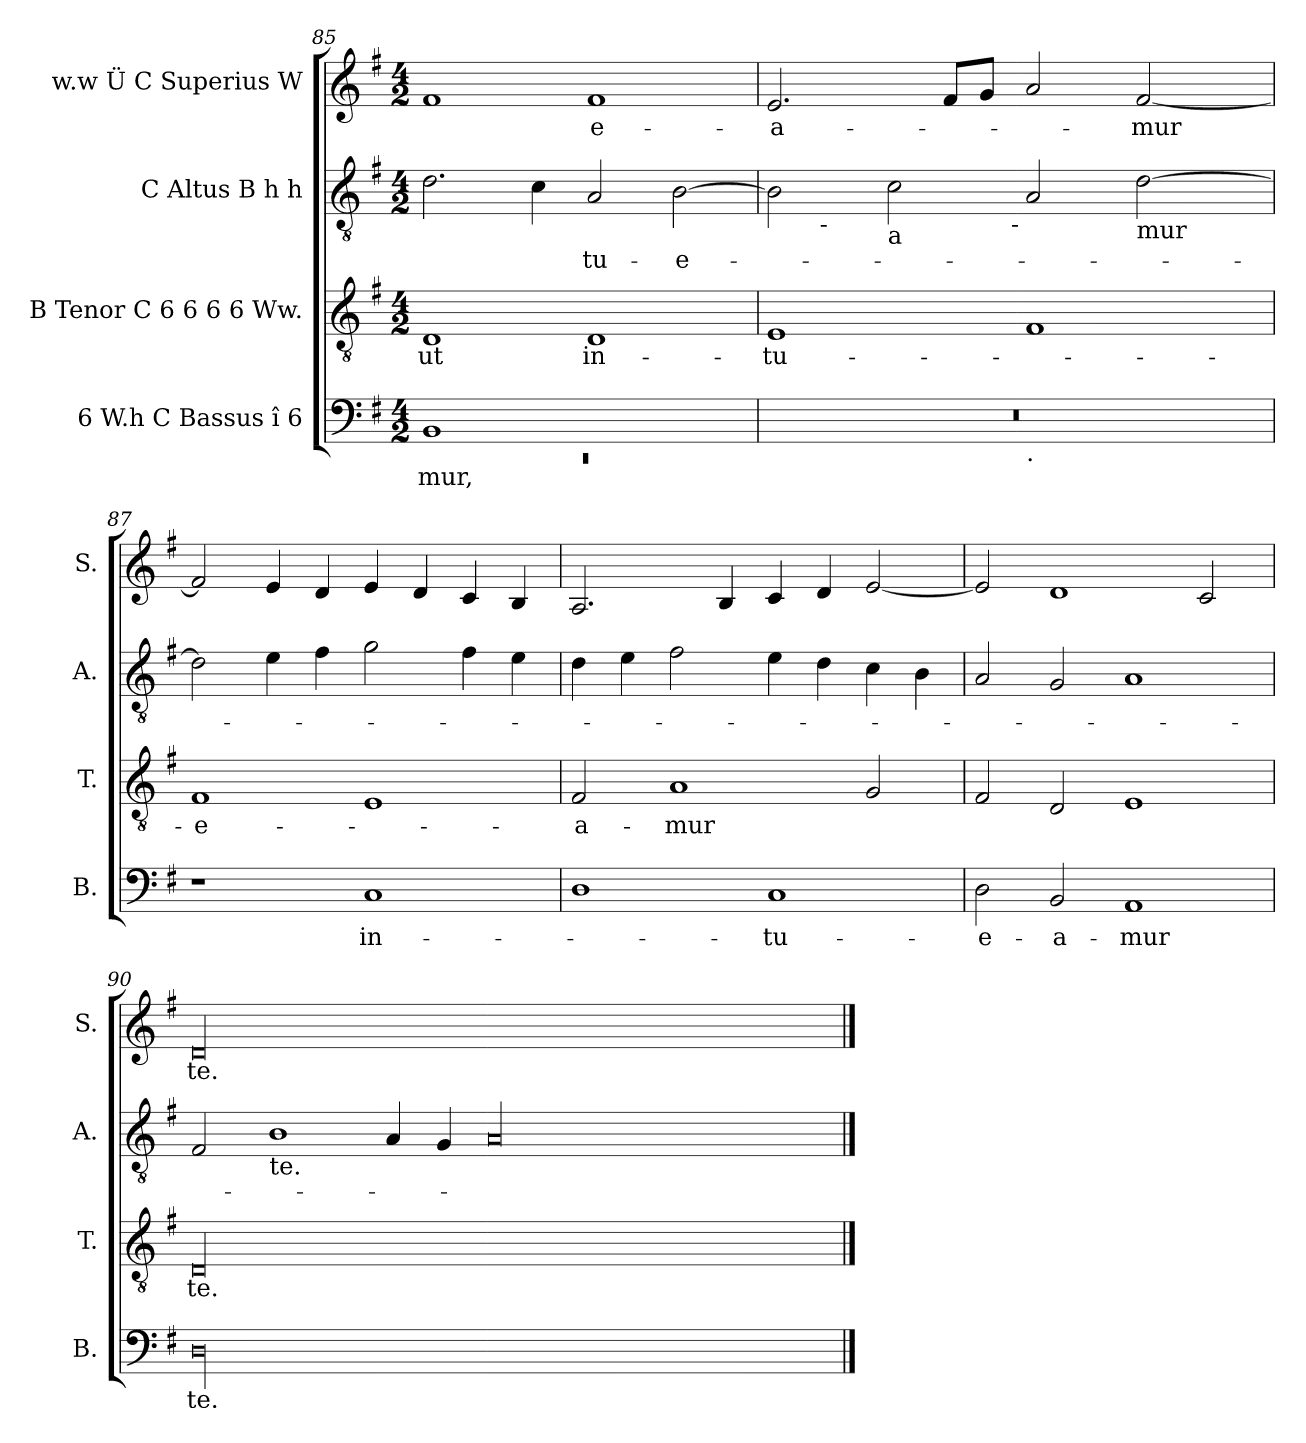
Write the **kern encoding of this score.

**kern	**text	**kern	**text	**kern	**text	**kern	**text
*part4	*part4	*part3	*part3	*part2	*part2	*part1	*part1
*staff4	*staff4	*staff3	*staff3	*staff2	*staff2	*staff1	*staff1
*I"6 W.h C Bassus î 6	*	*I"B Tenor C 6 6 6 6 Ww.	*	*I"C Altus B h h	*	*I"w.w Ü C Superius W	*
*I'B.	*	*I'T.	*	*I'A.	*	*I'S.	*
*clefF4	*	*clefGv2	*	*clefGv2	*	*clefG2	*
*k[f#]	*	*k[f#]	*	*k[f#]	*	*k[f#]	*
*G:	*	*G:	*	*G:	*	*G:	*
*M4/2	*	*M4/2	*	*M4/2	*	*M4/2	*
=85	=85	=85	=85	=85	=85	=85	=85
*^	*	*	*	*	*	*	*
!	!LO:N:vis=1	!LO:LY:b	!	!LO:LY:b	!	!	!	!
1BB	0rEE	-mur,	1D	ut	2.d\	.	1f#	.
.	.	.	.	.	4c\	.	.	.
!	!	!	!	!LO:LY:b	!	!LO:LY:b	!	!LO:LY:b:rj
1ryy	.	.	1D	in-	2A/	-tu-	1f#	-e-
!	!	!	!	!	!	!LO:LY:b:rj	!	!
.	.	.	.	.	[<2B\	-e-	.	.
!!LO:LB:g=z
=86	=86	=86	=86	=86	=86	=86	=86	=86
!	!	!	!	!LO:LY:b	!	!	!	!LO:LY:b
*	*	*	*	*	*^	*	*	*
*	*	*	*	*	*	*^	*	*	*
0r	1ryy	.	1E	-tu-	2B\]	8ryy	2ryy	.	2.e/	-a-
.	.	.	.	.	.	32ryy	.	.	.	.
!	!	!	!	!	!	!LO:TX:b:t=-	!	!	!	!
.	.	.	.	.	.	1ryy	.	.	.	.
!	!	!	!	!	!LO:TX:b:t=a	!	!	!	!	!
.	.	.	.	.	2c\	.	4...ryy	.	.	.
.	.	.	.	.	.	.	.	.	8f#/L	.
.	.	.	.	.	.	.	.	.	8g/J	.
!	!	!	!	!	!	!	!LO:TX:b:t=-	!	!	!
.	.	.	.	.	.	.	1ryy	.	.	.
!	!LO:TX:b:t=.	!	!	!	!	!	!	!	!	!
.	1ryy	.	1F#	.	2A/	.	.	.	2a/	.
.	.	.	.	.	.	2ryy	.	.	.	.
!	!	!	!	!	!LO:TX:b:t=mur	!	!	!	!	!
!	!	!	!	!	!	!	!	!	!	!LO:LY:b
.	.	.	.	.	[>2d\	.	.	.	[<2f#/	-mur
.	.	.	.	.	.	4ryy	.	.	.	.
.	.	.	.	.	.	16.ryy	.	.	.	.
.	.	.	.	.	.	.	32ryy	.	.	.
=87	=87	=87	=87	=87	=87	=87	=87	=87	=87	=87
!	!	!	!	!LO:LY:b:rj	!	!	!	!	!	!
*v	*v	*	*	*	*v	*v	*v	*	*	*
1r	.	1F#	-e-	2d\]	.	2f#/]	.
.	.	.	.	4e\	.	4e/	.
.	.	.	.	4f#\	.	4d/	.
!	!LO:LY:b	!	!	!	!	!	!
1C	in-	1E	.	2g\	.	4e/	.
.	.	.	.	.	.	4d/	.
.	.	.	.	4f#\	.	4c/	.
.	.	.	.	4e\	.	4B/	.
=88	=88	=88	=88	=88	=88	=88	=88
!	!	!	!LO:LY:b	!	!	!	!
1D	.	2F#/	-a-	4d\	.	2.A/	.
.	.	.	.	4e\	.	.	.
!	!	!	!LO:LY:b	!	!	!	!
.	.	1A	-mur	2f#\	.	.	.
.	.	.	.	.	.	4B/	.
!	!LO:LY:b	!	!	!	!	!	!
1C	-tu-	.	.	4e\	.	4c/	.
.	.	.	.	4d\	.	4d/	.
.	.	2G/	.	4c\	.	[<2e/	.
.	.	.	.	4B\	.	.	.
=89	=89	=89	=89	=89	=89	=89	=89
!	!LO:LY:b	!	!	!	!	!	!
2D\	-e-	2F#/	.	2A/	.	2e/]	.
!	!LO:LY:b	!	!	!	!	!	!
2BB/	-a-	2D/	.	2G/	.	1d	.
!	!LO:LY:b	!	!	!	!	!	!
1AA	-mur	1E	.	1A	.	.	.
.	.	.	.	.	.	2c/	.
=90	=90	=90	=90	=90	=90	=90	=90
!	!LO:LY:b	!	!LO:LY:b	!	!	!	!LO:LY:b
00D	te.	00D	te.	2F#/	.	00d	te.
!	!	!	!	!LO:TX:b:t=te.	!	!	!
.	.	.	.	1B	.	.	.
.	.	.	.	4A/	.	.	.
.	.	.	.	4G/	.	.	.
.	.	.	.	00A	.	.	.
0ryy	.	0ryy	.	.	.	0ryy	.
==	==	==	==	==	==	==	==
*-	*-	*-	*-	*-	*-	*-	*-
